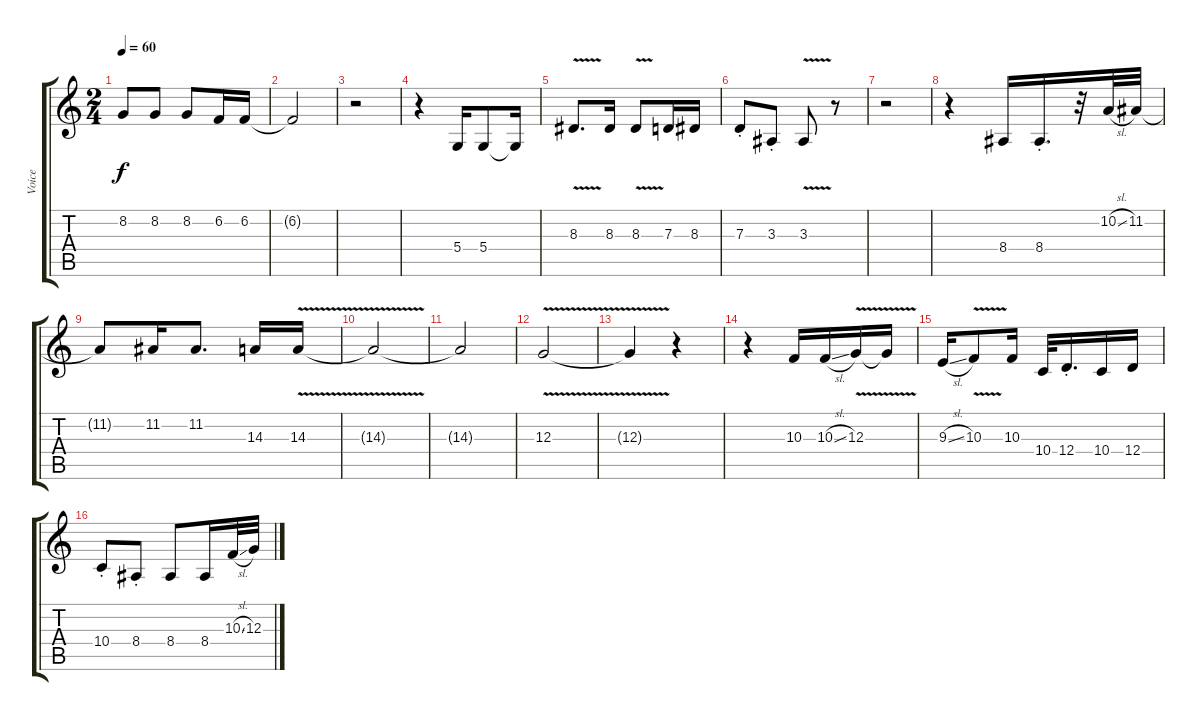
\track ("Voice" "Voice") {instrument choiraahs}
\staff {score tabs}
\tuning (E4 B3 G3 D3 A2 E2) {hide}
\ts (2 4)
\tempo 60
\clef g2
\ks c
8.2{t}.8{dy f} 8.2.8 8.2.8 6.2.16 6.2.16 |
6.2{t}.2 |
r.2 |
r.4 5.4.16 5.4.8 5.4{t}.16 |
8.3{v}.8{d} 8.3.16 8.3{v}.8 7.3.16 8.3.16 |
7.3{st}.8 3.3{st}.8 3.3{v}.8 r.8 |
r.2 |
r.4 8.4.16 8.4{st}.16{d} r.32 10.2{sl}.32 11.2.32 |
11.2{t}.8 11.2.16 11.2.8{d} 14.3.16 14.3{v}.16 |
14.3{t}.2 |
14.3{t}.2 |
12.3{v}.2 |
12.3{t}.4 r.4 |
r.4 10.3.16 10.3{sl}.16 12.3{v}.16 12.3{t}.16 |
9.3{sl}.16 10.3{v}.8 10.3.16 10.4.32 12.4{st}.16{d} 10.4.16 12.4.16 |
10.4{st}.8 8.4{st}.8 8.4.8 8.4.16 10.3{sl}.32 12.3.32
